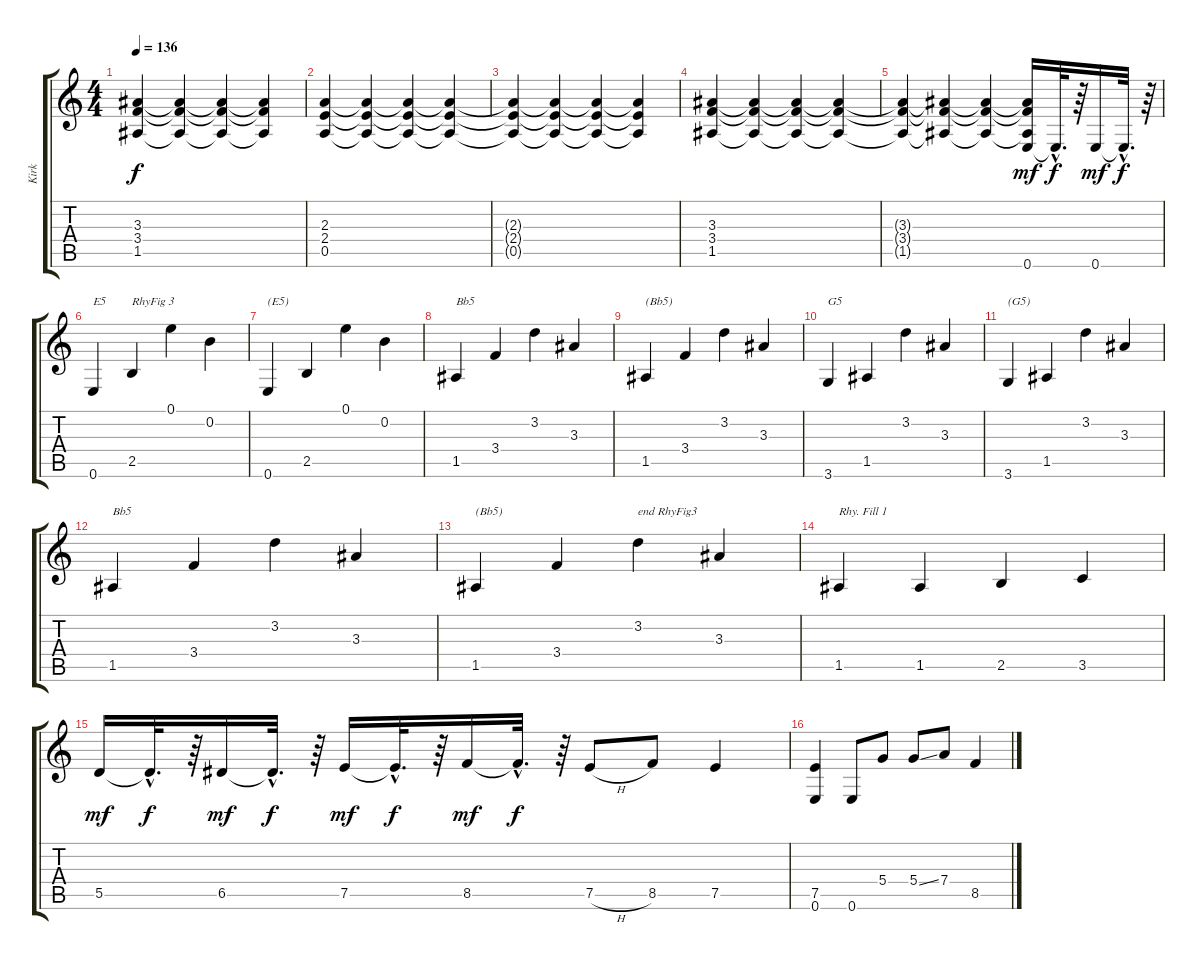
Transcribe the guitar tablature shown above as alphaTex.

\track ("Kirk" "Kirk") {instrument distortionguitar}
\staff {score tabs}
\tuning (E4 B3 G3 D3 A2 E2) {hide}
\ts (4 4)
\tempo 136
\clef g2
\ks c
(3.3{t} 3.4{t} 1.5{t}).4{dy f} (3.3{t} 3.4{t} 1.5{t}).4 (3.3{t} 3.4{t} 1.5{t}).4 (3.3{t} 3.4{t} 1.5{t}).4 |
(2.3 2.4 0.5).4 (2.3{t} 2.4{t} 0.5{t}).4 (2.3{t} 2.4{t} 0.5{t}).4 (2.3{t} 2.4{t} 0.5{t}).4 |
(2.3{t} 2.4{t} 0.5{t}).4 (2.3{t} 2.4{t} 0.5{t}).4 (2.3{t} 2.4{t} 0.5{t}).4 (2.3{t} 2.4{t} 0.5{t}).4 |
(3.3 3.4 1.5).4 (3.3{t} 3.4{t} 1.5{t}).4 (3.3{t} 3.4{t} 1.5{t}).4 (3.3{t} 3.4{t} 1.5{t}).4 |
(3.3{t} 3.4{t} 1.5{t}).4 (3.3{t} 3.4{t} 1.5{t}).4 (3.3{t} 3.4{t} 1.5{t}).4 (3.3{t} 3.4{t} 1.5{t} 0.6).16{dy mf} 0.6{hac t}.32{d dy f} r.64 0.6.16{dy mf} 0.6{hac t}.32{d dy f} r.64 |
0.6.4{txt "E5"} 2.5.4{txt "RhyFig 3"} 0.1.4 0.2.4 |
0.6.4{txt "(E5)"} 2.5.4 0.1.4 0.2.4 |
1.5.4{txt "Bb5"} 3.4.4 3.2.4 3.3.4 |
1.5.4{txt "(Bb5)"} 3.4.4 3.2.4 3.3.4 |
3.6.4{txt "G5"} 1.5.4 3.2.4 3.3.4 |
3.6.4{txt "(G5)"} 1.5.4 3.2.4 3.3.4 |
1.5.4{txt "Bb5"} 3.4.4 3.2.4 3.3.4 |
1.5.4{txt "(Bb5)"} 3.4.4 3.2.4{txt "end RhyFig3 "} 3.3.4 |
1.5.4{txt "Rhy. Fill 1"} 1.5.4 2.5.4 3.5.4 |
5.5.16{dy mf} 5.5{hac t}.32{d dy f} r.64 6.5.16{dy mf} 6.5{hac t}.32{d dy f} r.64 7.5.16{dy mf} 7.5{hac t}.32{d dy f} r.64 8.5.16{dy mf} 8.5{hac t}.32{d dy f} r.64 7.5{h}.8 8.5.8 7.5.4 |
(7.5 0.6).4 0.6.8 5.4.8 5.4{ss}.8 7.4.8 8.5.4
